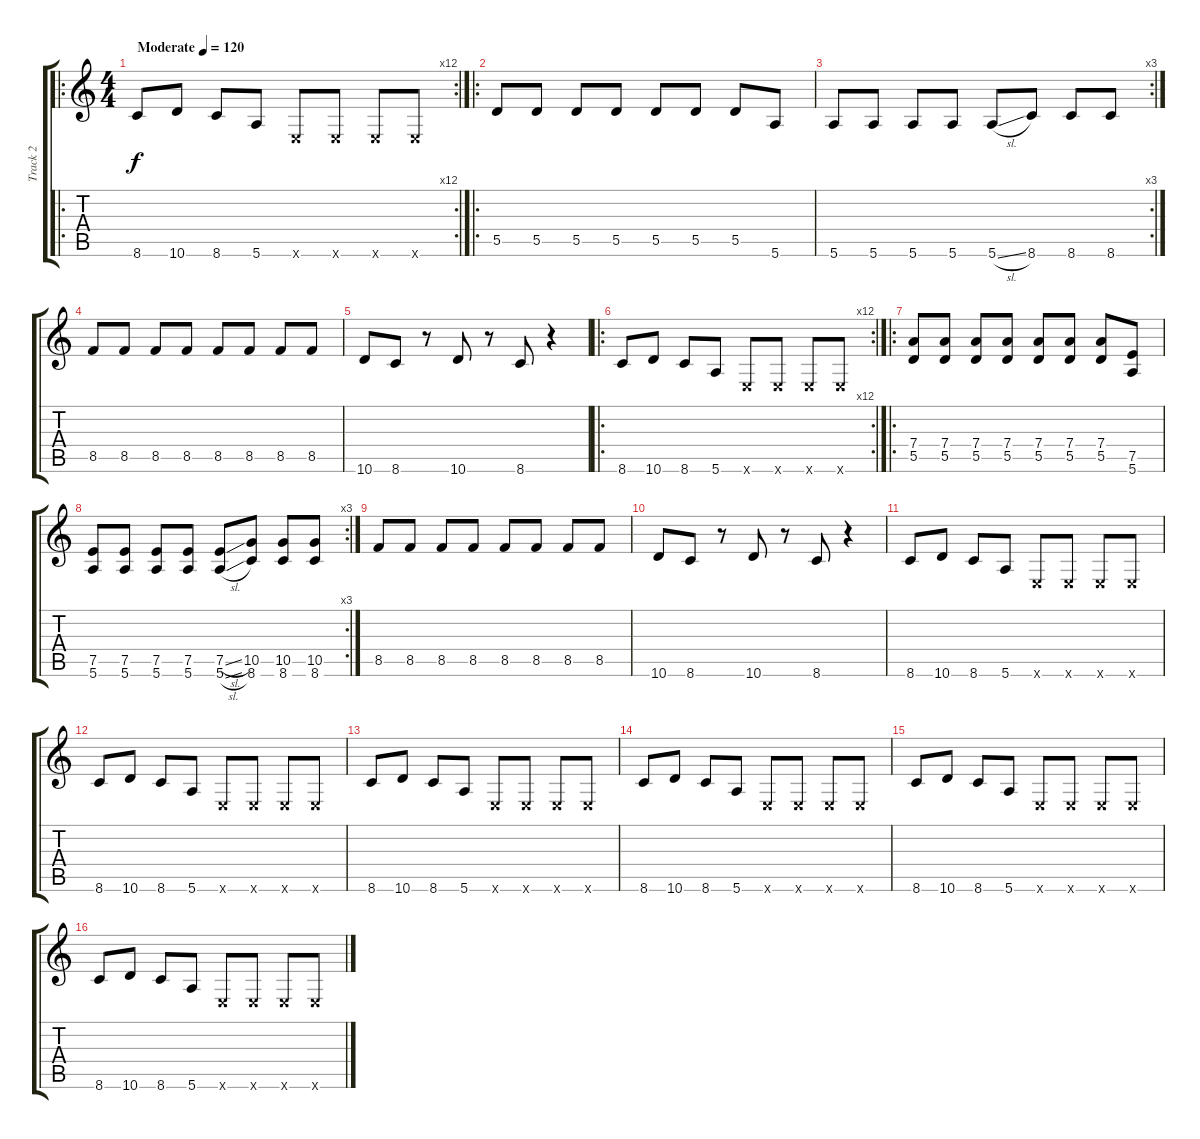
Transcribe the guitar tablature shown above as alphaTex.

\track ("Track 2" "Track 2") {instrument electricbasspick}
\staff {score tabs}
\tuning (E4 B3 G3 D3 A2 E2) {hide}
\ro
\rc 12
\ts (4 4)
\tempo (120 "Moderate")
\clef g2
\ks c
8.6.8{dy f instrument electricbasspick} 10.6.8 8.6.8 5.6.8 0.6{x}.8 0.6{x}.8 0.6{x}.8 0.6{x}.8 |
\ro
5.5.8 5.5.8 5.5.8 5.5.8 5.5.8 5.5.8 5.5.8 5.6.8 |
\rc 3
5.6.8 5.6.8 5.6.8 5.6.8 5.6{sl}.8 8.6.8 8.6.8 8.6.8 |
8.5.8 8.5.8 8.5.8 8.5.8 8.5.8 8.5.8 8.5.8 8.5.8 |
10.6.8 8.6.8 r.8 10.6.8 r.8 8.6.8 r.4 |
\ro
\rc 12
8.6.8 10.6.8 8.6.8 5.6.8 0.6{x}.8 0.6{x}.8 0.6{x}.8 0.6{x}.8 |
\ro
(7.4 5.5).8 (7.4 5.5).8 (7.4 5.5).8 (7.4 5.5).8 (7.4 5.5).8 (7.4 5.5).8 (7.4 5.5).8 (7.5 5.6).8 |
\rc 3
(7.5 5.6).8 (7.5 5.6).8 (7.5 5.6).8 (7.5 5.6).8 (7.5{sl} 5.6{sl}).8 (10.5 8.6).8 (10.5 8.6).8 (10.5 8.6).8 |
8.5.8 8.5.8 8.5.8 8.5.8 8.5.8 8.5.8 8.5.8 8.5.8 |
10.6.8 8.6.8 r.8 10.6.8 r.8 8.6.8 r.4 |
8.6.8 10.6.8 8.6.8 5.6.8 0.6{x}.8 0.6{x}.8 0.6{x}.8 0.6{x}.8 |
8.6.8 10.6.8 8.6.8 5.6.8 0.6{x}.8 0.6{x}.8 0.6{x}.8 0.6{x}.8 |
8.6.8 10.6.8 8.6.8 5.6.8 0.6{x}.8 0.6{x}.8 0.6{x}.8 0.6{x}.8 |
8.6.8 10.6.8 8.6.8 5.6.8 0.6{x}.8 0.6{x}.8 0.6{x}.8 0.6{x}.8 |
8.6.8 10.6.8 8.6.8 5.6.8 0.6{x}.8 0.6{x}.8 0.6{x}.8 0.6{x}.8 |
8.6.8 10.6.8 8.6.8 5.6.8 0.6{x}.8 0.6{x}.8 0.6{x}.8 0.6{x}.8
